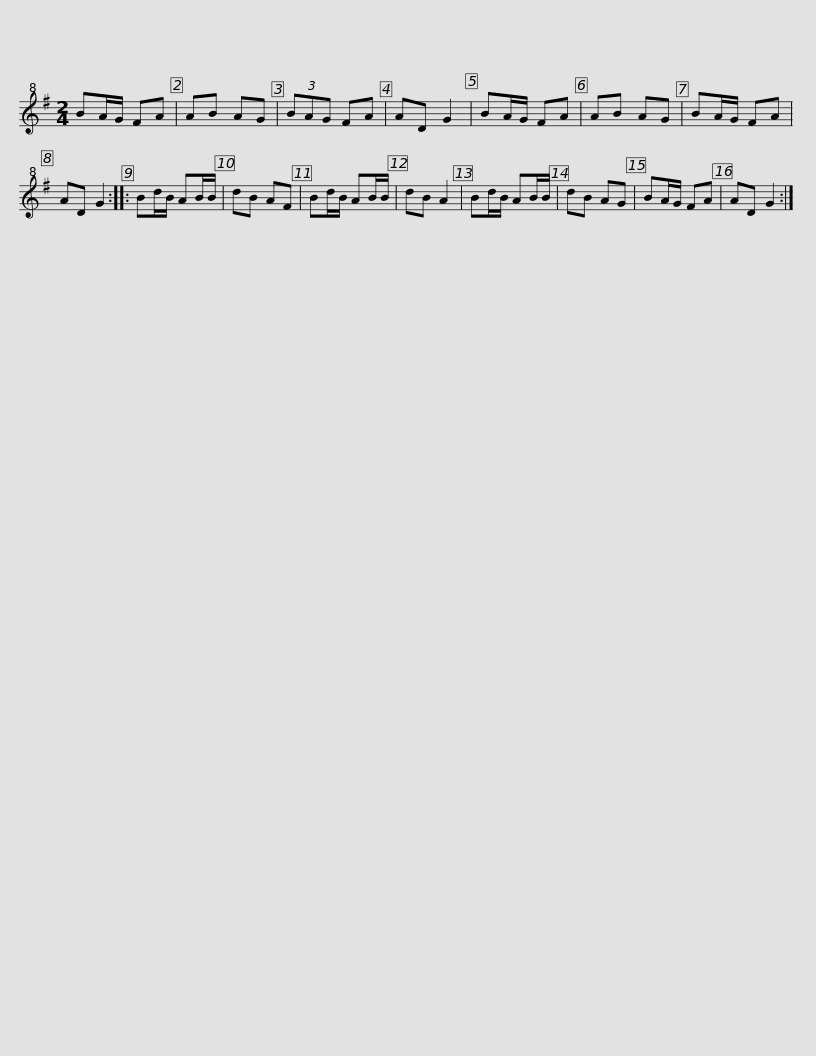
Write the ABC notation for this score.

X:1
L:1/8
M:2/4
I:linebreak $
K:G
V:1 treble+8
V:1
 BA/G/ FA | AB AG | (3BAG FA | AD G2 | BA/G/ FA | %5
 AB AG | BA/G/ FA | AD G2 ::$ Bd/B/ AB/B/ | dB AF | %10
 Bd/B/ AB/B/ | dB A2 | Bd/B/ AB/B/ | dB AG | BA/G/ FA | %15
 AD G2 :| %16
